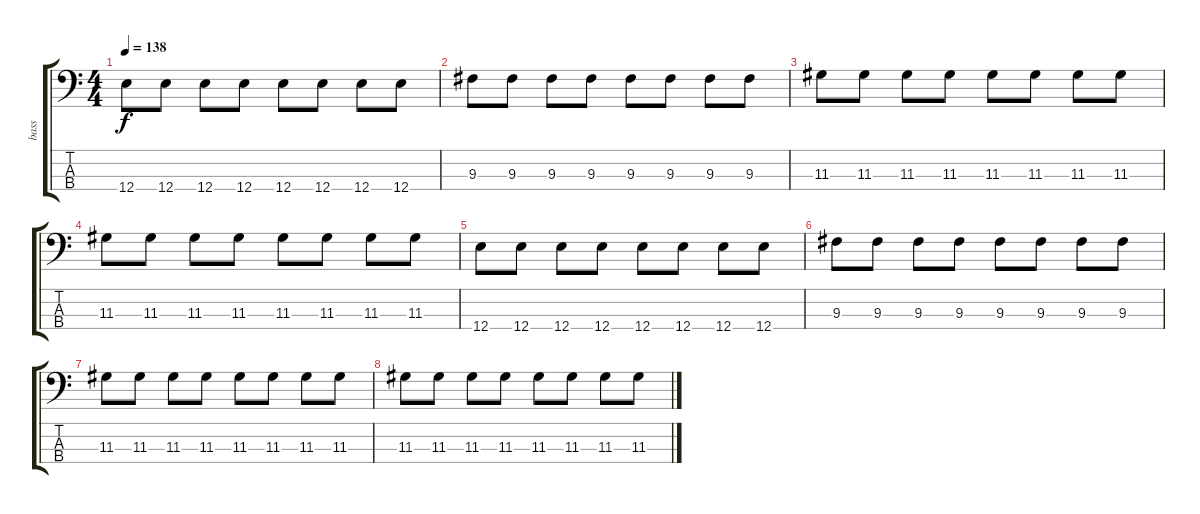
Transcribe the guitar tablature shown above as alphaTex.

\track ("bass" "bass") {instrument electricbassfinger}
\staff {score tabs}
\tuning (G2 D2 A1 E1) {hide}
\ts (4 4)
\tempo 138
\clef f4
\ks c
12.4.8{dy f} 12.4.8 12.4.8 12.4.8 12.4.8 12.4.8 12.4.8 12.4.8 |
9.3.8 9.3.8 9.3.8 9.3.8 9.3.8 9.3.8 9.3.8 9.3.8 |
11.3.8 11.3.8 11.3.8 11.3.8 11.3.8 11.3.8 11.3.8 11.3.8 |
11.3.8 11.3.8 11.3.8 11.3.8 11.3.8 11.3.8 11.3.8 11.3.8 |
12.4.8 12.4.8 12.4.8 12.4.8 12.4.8 12.4.8 12.4.8 12.4.8 |
9.3.8 9.3.8 9.3.8 9.3.8 9.3.8 9.3.8 9.3.8 9.3.8 |
11.3.8 11.3.8 11.3.8 11.3.8 11.3.8 11.3.8 11.3.8 11.3.8 |
11.3.8 11.3.8 11.3.8 11.3.8 11.3.8 11.3.8 11.3.8 11.3.8
